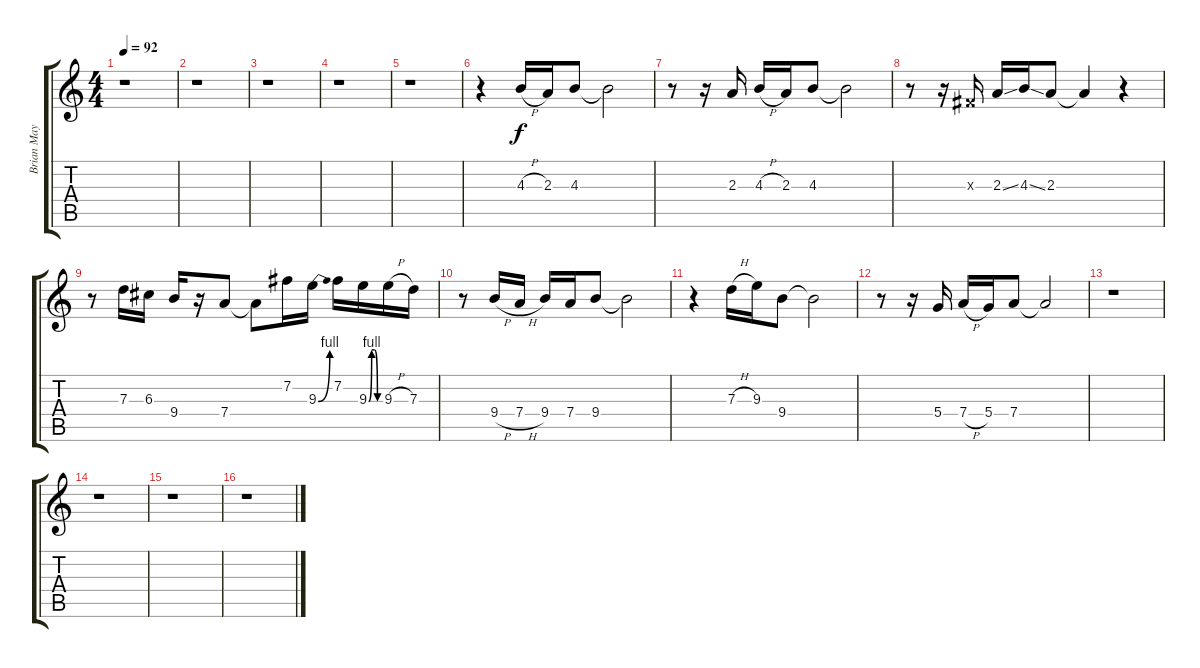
\track ("Brian May Gtr 1" "Brian May ") {instrument distortionguitar}
\staff {score tabs}
\tuning (E4 B3 G3 D3 A2 E2) {hide}
\ts (4 4)
\tempo 92
\clef g2
\ks c
r.1{dy f} |
r.1 |
r.1 |
r.1 |
r.1 |
r.4 4.3{h}.16 2.3.16 4.3.8 4.3{t}.2 |
r.8 r.16 2.3.16 4.3{h}.16 2.3.16 4.3.8 4.3{t}.2 |
r.8 r.16 -1.3{x}.16 2.3{ss}.16 4.3{ss}.16 2.3.8 2.3{t}.4 r.4 |
r.8 7.3.16 6.3.16 9.4.16 r.16 7.4.8 7.4{t}.8 7.2.16 9.3{be (bend 0 0 60 4)}.16 7.2.16 9.3{be (custom 0 0 15 4 30 4 45 0 60 0)}.16 9.3{h}.16 7.3.16 |
r.8 9.4{h}.16 7.4{h}.16 9.4.16 7.4.16 9.4.8 9.4{t}.2 |
r.4 7.3{h}.16 9.3.16 9.4.8 9.4{t}.2 |
r.8 r.16 5.4.16 7.4{h}.16 5.4.16 7.4.8 7.4{t}.2 |
r.1 |
r.1 |
r.1 |
r.1
